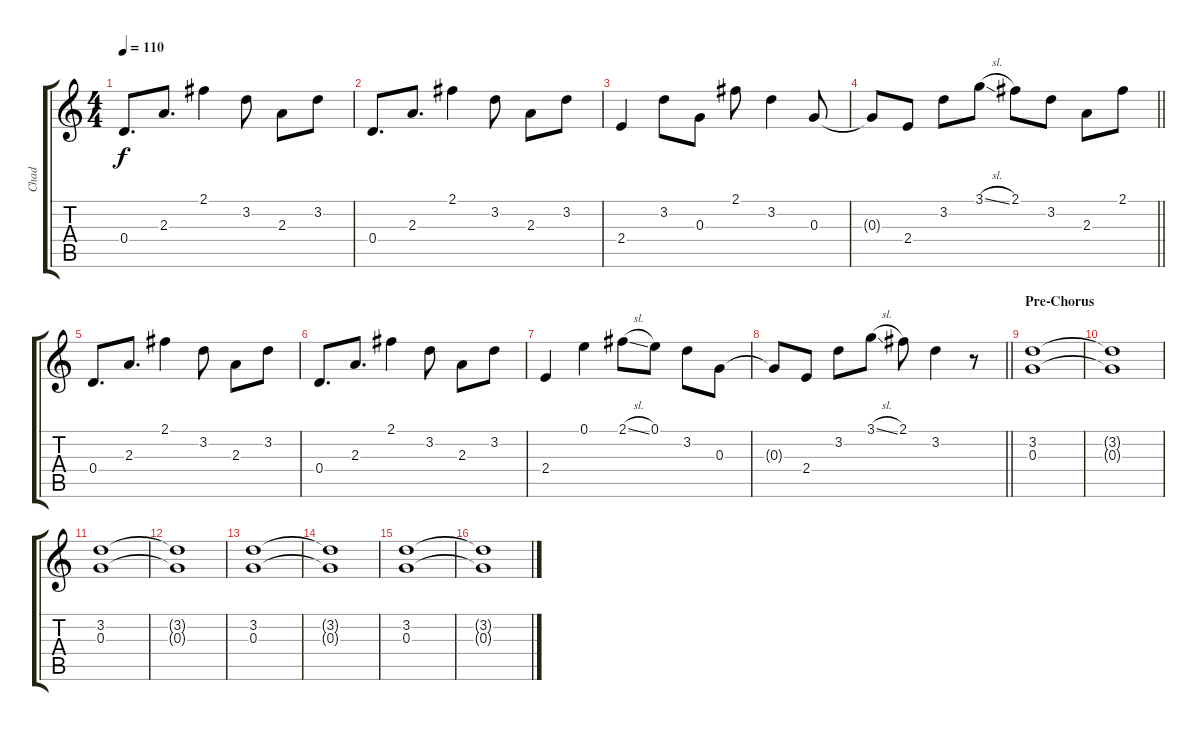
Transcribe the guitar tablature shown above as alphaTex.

\track ("Chad" "Chad") {instrument electricguitarmuted}
\staff {score tabs}
\tuning (E4 B3 G3 D3 A2 E2) {hide}
\ts (4 4)
\tempo 110
\clef g2
\ks c
0.4.8{d dy f} 2.3.8{d} 2.1.4 3.2.8 2.3.8 3.2.8 |
0.4.8{d} 2.3.8{d} 2.1.4 3.2.8 2.3.8 3.2.8 |
2.4.4 3.2.8 0.3.8 2.1.8 3.2.4 0.3.8 |
\barLineRight lightlight
0.3{t}.8 2.4.8 3.2.8 3.1{sl}.8 2.1.8 3.2.8 2.3.8 2.1.8 |
0.4.8{d} 2.3.8{d} 2.1.4 3.2.8 2.3.8 3.2.8 |
0.4.8{d} 2.3.8{d} 2.1.4 3.2.8 2.3.8 3.2.8 |
2.4.4 0.1.4 2.1{sl}.8 0.1.8 3.2.8 0.3.8 |
\barLineRight lightlight
0.3{t}.8 2.4.8 3.2.8 3.1{sl}.8 2.1.8 3.2.4 r.8 |
\section ("" "Pre-Chorus")
(3.2 0.3).1 |
(3.2{t} 0.3{t}).1 |
(3.2 0.3).1 |
(3.2{t} 0.3{t}).1 |
(3.2 0.3).1 |
(3.2{t} 0.3{t}).1 |
(3.2 0.3).1 |
(3.2{t} 0.3{t}).1
